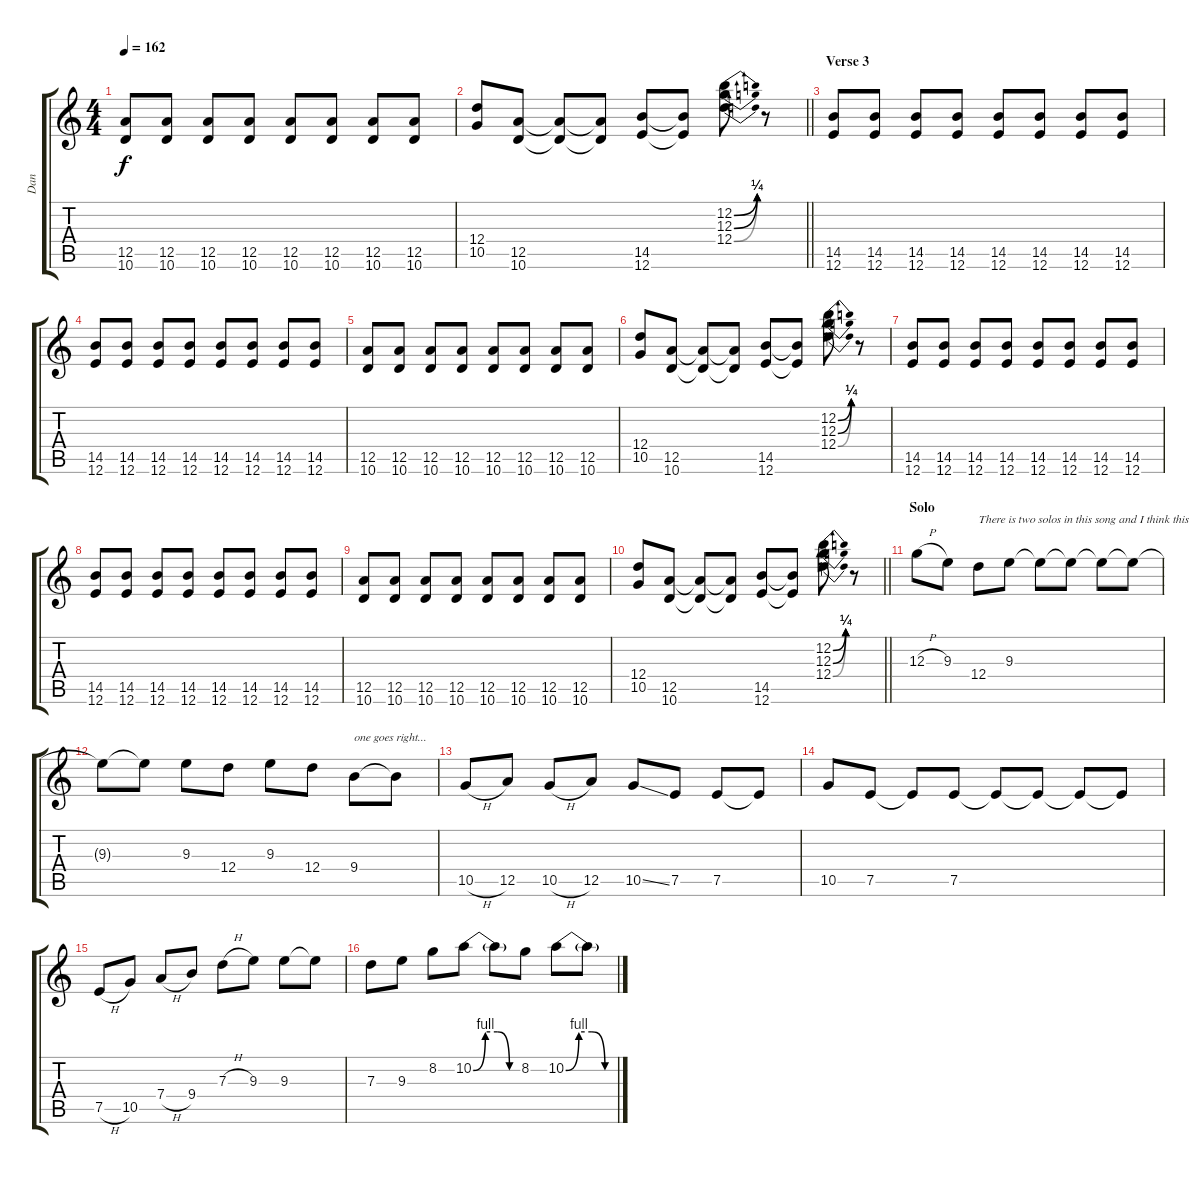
\track ("Dan" "Dan") {instrument overdrivenguitar}
\staff {score tabs}
\tuning (E4 B3 G3 D3 A2 E2) {hide}
\ts (4 4)
\tempo 162
\clef g2
\ks c
(12.5 10.6).8{dy f} (12.5 10.6).8 (12.5 10.6).8 (12.5 10.6).8 (12.5 10.6).8 (12.5 10.6).8 (12.5 10.6).8 (12.5 10.6).8 |
\barLineRight lightlight
(12.4 10.5).8 (12.5 10.6).8 (12.5{t} 10.6{t}).8 (12.5{t} 10.6{t}).8 (14.5 12.6).8 (14.5{t} 12.6{t}).8 (12.2{be (bend 0 0 60 1)} 12.3{be (bend 0 0 60 1)} 12.4{be (bend 0 0 60 1)}).8 r.8 |
\section ("" "Verse 3")
(14.5 12.6).8 (14.5 12.6).8 (14.5 12.6).8 (14.5 12.6).8 (14.5 12.6).8 (14.5 12.6).8 (14.5 12.6).8 (14.5 12.6).8 |
(14.5 12.6).8 (14.5 12.6).8 (14.5 12.6).8 (14.5 12.6).8 (14.5 12.6).8 (14.5 12.6).8 (14.5 12.6).8 (14.5 12.6).8 |
(12.5 10.6).8 (12.5 10.6).8 (12.5 10.6).8 (12.5 10.6).8 (12.5 10.6).8 (12.5 10.6).8 (12.5 10.6).8 (12.5 10.6).8 |
(12.4 10.5).8 (12.5 10.6).8 (12.5{t} 10.6{t}).8 (12.5{t} 10.6{t}).8 (14.5 12.6).8 (14.5{t} 12.6{t}).8 (12.2{be (bend 0 0 60 1)} 12.3{be (bend 0 0 60 1)} 12.4{be (bend 0 0 60 1)}).8 r.8 |
(14.5 12.6).8 (14.5 12.6).8 (14.5 12.6).8 (14.5 12.6).8 (14.5 12.6).8 (14.5 12.6).8 (14.5 12.6).8 (14.5 12.6).8 |
(14.5 12.6).8 (14.5 12.6).8 (14.5 12.6).8 (14.5 12.6).8 (14.5 12.6).8 (14.5 12.6).8 (14.5 12.6).8 (14.5 12.6).8 |
(12.5 10.6).8 (12.5 10.6).8 (12.5 10.6).8 (12.5 10.6).8 (12.5 10.6).8 (12.5 10.6).8 (12.5 10.6).8 (12.5 10.6).8 |
\barLineRight lightlight
(12.4 10.5).8 (12.5 10.6).8 (12.5{t} 10.6{t}).8 (12.5{t} 10.6{t}).8 (14.5 12.6).8 (14.5{t} 12.6{t}).8 (12.2{be (bend 0 0 60 1)} 12.3{be (bend 0 0 60 1)} 12.4{be (bend 0 0 60 1)}).8 r.8 |
\section ("" "Solo")
12.3{h}.8 9.3.8 12.4.8{txt "There is two solos in this song and I think this"} 9.3.8 9.3{t}.8 9.3{t}.8 9.3{t}.8 9.3{t}.8 |
9.3{t}.8 9.3{t}.8 9.3.8 12.4.8 9.3.8 12.4.8 9.4.8{txt "one goes right..."} 9.4{t}.8 |
10.5{h}.8 12.5.8 10.5{h}.8 12.5.8 10.5{ss}.8 7.5.8 7.5.8 7.5{t}.8 |
10.5.8 7.5.8 7.5{t}.8 7.5.8 7.5{t}.8 7.5{t}.8 7.5{t}.8 7.5{t}.8 |
7.5{h}.8 10.5.8 7.4{h}.8 9.4.8 7.3{h}.8 9.3.8 9.3.8 9.3{t}.8 |
7.3.8 9.3.8 8.2.8 10.2{be (custom 0 0 15 4 30 4 45 0 60 0)}.8 10.2{t}.8 8.2.8 10.2{be (custom 0 0 15 4 30 4 45 0 60 0)}.8 10.2{t}.8
